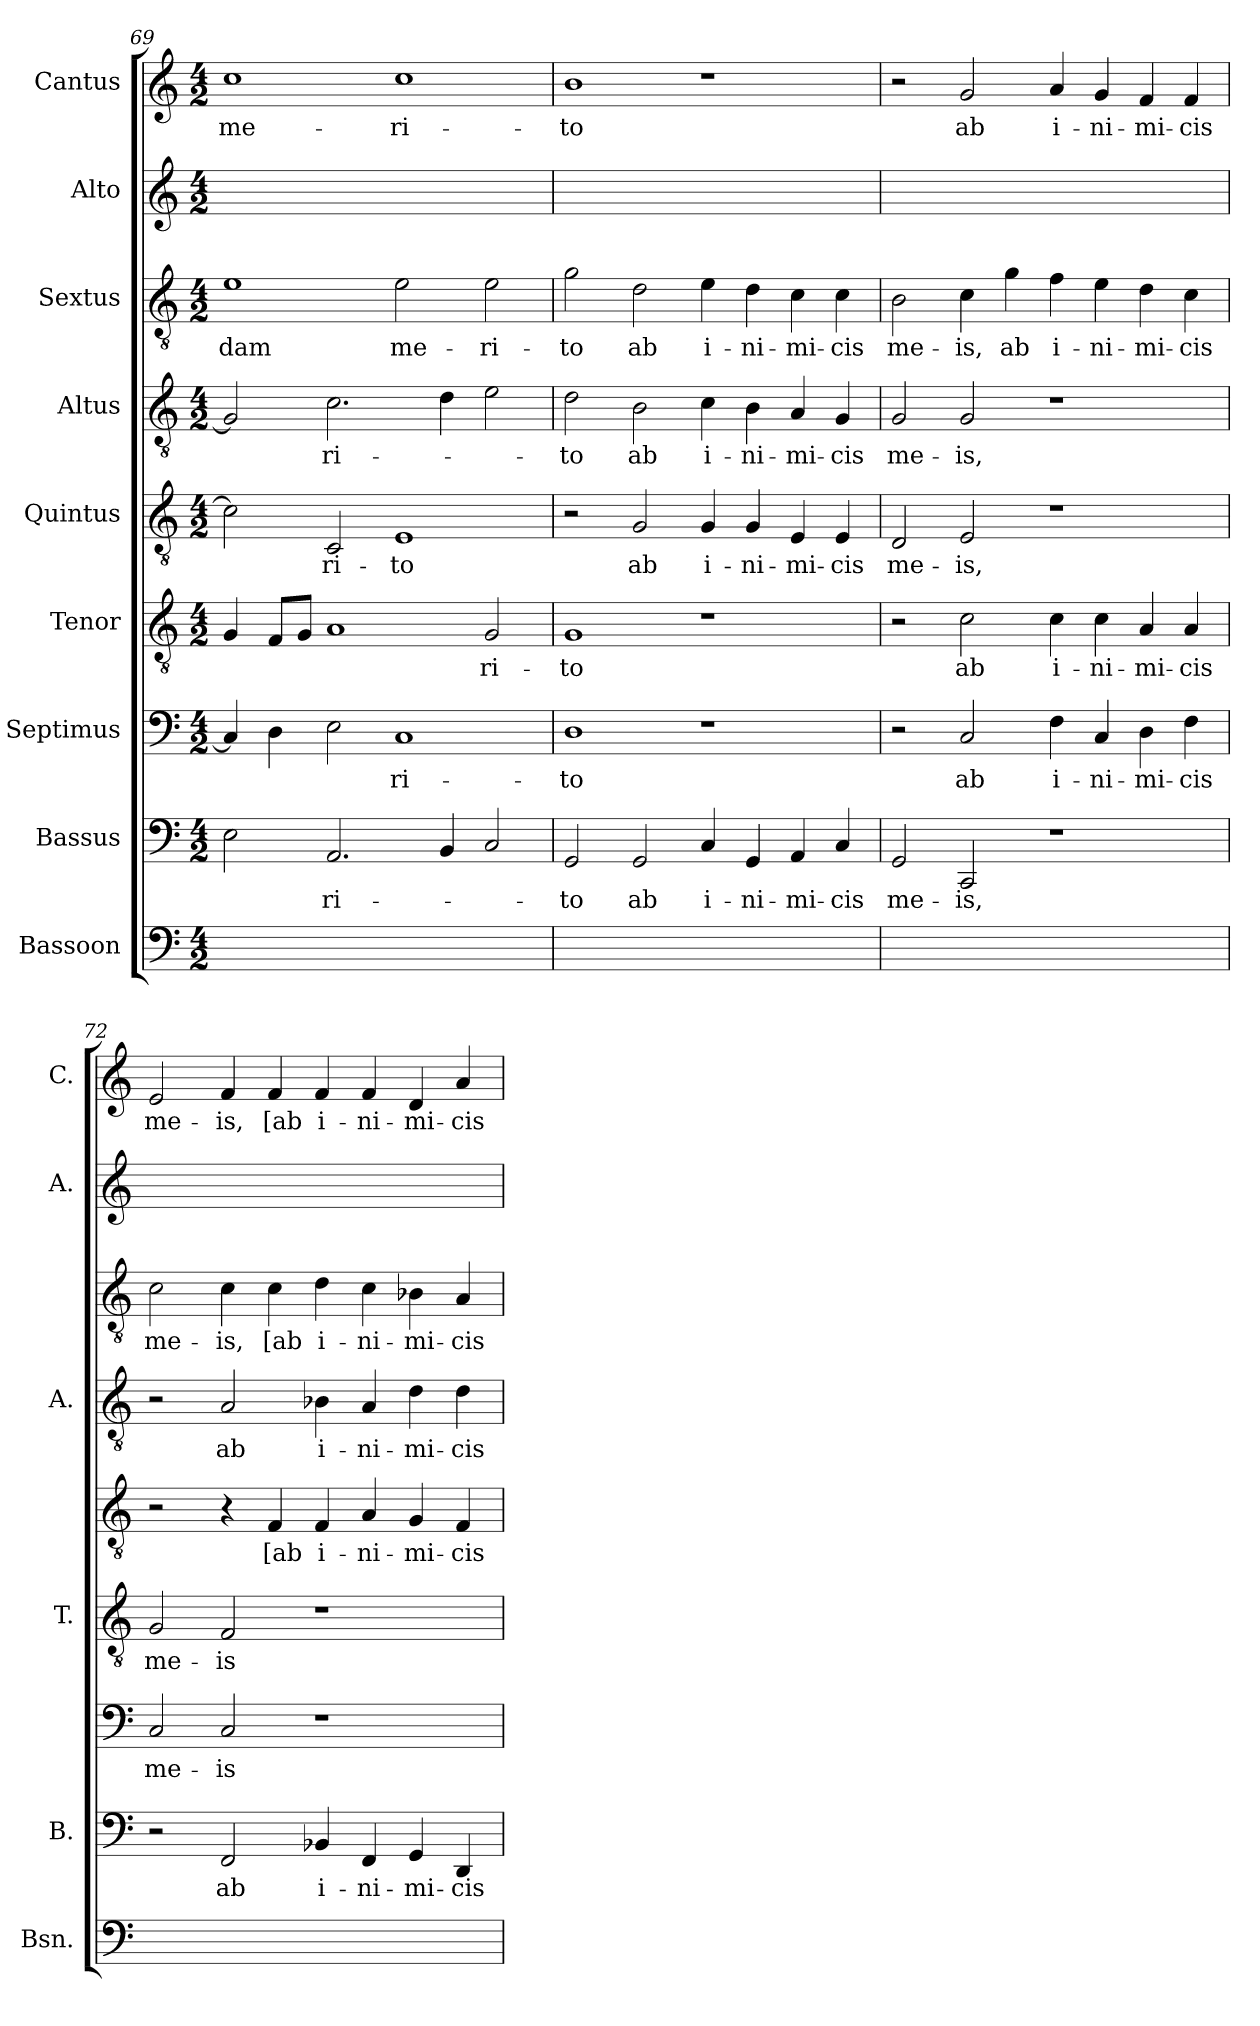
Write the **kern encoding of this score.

**kern	**text	**kern	**text	**kern	**text	**kern	**text	**kern	**text	**kern	**text	**kern	**text	**kern	**text	**kern	**text
*part9	*part9	*part8	*part8	*part7	*part7	*part6	*part6	*part5	*part5	*part4	*part4	*part3	*part3	*part2	*part2	*part1	*part1
*staff9	*staff9	*staff8	*staff8	*staff7	*staff7	*staff6	*staff6	*staff5	*staff5	*staff4	*staff4	*staff3	*staff3	*staff2	*staff2	*staff1	*staff1
*I"Bassoon	*	*I"Bassus	*	*I"Septimus	*	*I"Tenor	*	*I"Quintus	*	*I"Altus	*	*I"Sextus	*	*I"Alto	*	*I"Cantus	*
*I'Bsn.	*	*I'B.	*	*	*	*I'T.	*	*	*	*I'A.	*	*	*	*I'A.	*	*I'C.	*
!!LO:LB:g=z
*clefF4	*	*clefF4	*	*clefF4	*	*clefGv2	*	*clefGv2	*	*clefGv2	*	*clefGv2	*	*clefG2	*	*clefG2	*
*	*	*	*	*	*	*ITrd7c12	*	*ITrd7c12	*	*ITrd7c12	*	*ITrd7c12	*	*	*	*	*
*k[]	*	*k[]	*	*k[]	*	*k[]	*	*k[]	*	*k[]	*	*k[]	*	*k[]	*	*k[]	*
*C:	*	*C:	*	*C:	*	*C:	*	*C:	*	*C:	*	*C:	*	*C:	*	*C:	*
*M4/2	*	*M4/2	*	*M4/2	*	*M4/2	*	*M4/2	*	*M4/2	*	*M4/2	*	*M4/2	*	*M4/2	*
=69	=69	=69	=69	=69	=69	=69	=69	=69	=69	=69	=69	=69	=69	=69	=69	=69	=69
!	!	!	!	!	!	!	!	!	!	!	!	!	!LO:LY:b	!	!	!	!LO:LY:b
2E\yy	.	2E\	.	4C/]	.	4GG/	.	2C\]	.	2GG/]	.	1E	-dam	1ccyy	me-	1cc	me-
.	.	.	.	4D\	.	8FF/L	.	.	.	.	.	.	.	.	.	.	.
.	.	.	.	.	.	8GG/J	.	.	.	.	.	.	.	.	.	.	.
!	!	!	!LO:LY:b	!	!	!	!	!	!LO:LY:b	!	!LO:LY:b	!	!	!	!	!	!
2.AA/yy	-ri-	2.AA/	-ri-	2E\	.	1AA	.	2CC/	-ri-	2.C\	-ri-	.	.	.	.	.	.
!	!	!	!	!	!LO:LY:b	!	!	!	!LO:LY:b	!	!	!	!LO:LY:b	!	!	!	!LO:LY:b
.	.	.	.	1C	-ri-	.	.	1EE	-to	.	.	2E\	me-	1ccyy	-ri-	1cc	-ri-
4BB/yy	.	4BB/	.	.	.	.	.	.	.	4D\	.	.	.	.	.	.	.
!	!	!	!	!	!	!	!LO:LY:b	!	!	!	!	!	!LO:LY:b	!	!	!	!
2C/yy	.	2C/	.	.	.	2GG/	-ri-	.	.	2E\	.	2E\	-ri-	.	.	.	.
=70	=70	=70	=70	=70	=70	=70	=70	=70	=70	=70	=70	=70	=70	=70	=70	=70	=70
!	!	!	!LO:LY:b	!	!LO:LY:b	!	!LO:LY:b	!	!	!	!LO:LY:b	!	!LO:LY:b	!	!	!	!LO:LY:b
2GG/yy	-to	2GG/	-to	1D	-to	1GG	-to	2r	.	2D\	-to	2G\	-to	1byy	-to	1b	-to
!	!	!	!LO:LY:b	!	!	!	!	!	!LO:LY:b	!	!LO:LY:b	!	!LO:LY:b	!	!	!	!
2GG/yy	ab	2GG/	ab	.	.	.	.	2GG/	ab	2BB\	ab	2D\	ab	.	.	.	.
!	!	!	!LO:LY:b	!	!	!	!	!	!LO:LY:b	!	!LO:LY:b	!	!LO:LY:b	!	!	!	!
4C/yy	i-	4C/	i-	1r	.	1r	.	4GG/	i-	4C\	i-	4E\	i-	1ryy	.	1r	.
!	!	!	!LO:LY:b	!	!	!	!	!	!LO:LY:b	!	!LO:LY:b	!	!LO:LY:b	!	!	!	!
4GG/yy	-ni-	4GG/	-ni-	.	.	.	.	4GG/	-ni-	4BB\	-ni-	4D\	-ni-	.	.	.	.
!	!	!	!LO:LY:b	!	!	!	!	!	!LO:LY:b	!	!LO:LY:b	!	!LO:LY:b	!	!	!	!
4AA/yy	-mi-	4AA/	-mi-	.	.	.	.	4EE/	-mi-	4AA/	-mi-	4C\	-mi-	.	.	.	.
!	!	!	!LO:LY:b	!	!	!	!	!	!LO:LY:b	!	!LO:LY:b	!	!LO:LY:b	!	!	!	!
4C/yy	-cis	4C/	-cis	.	.	.	.	4EE/	-cis	4GG/	-cis	4C\	-cis	.	.	.	.
=71	=71	=71	=71	=71	=71	=71	=71	=71	=71	=71	=71	=71	=71	=71	=71	=71	=71
!	!	!	!LO:LY:b	!	!	!	!	!	!LO:LY:b	!	!LO:LY:b	!	!LO:LY:b	!	!	!	!
2GG/yy	me-	2GG/	me-	2r	.	2r	.	2DD/	me-	2GG/	me-	2BB\	me-	2ryy	.	2r	.
!	!	!	!LO:LY:b	!	!LO:LY:b	!	!LO:LY:b	!	!LO:LY:b	!	!LO:LY:b	!	!LO:LY:b	!	!	!	!LO:LY:b
2CC/yy	-is,	2CC/	-is,	2C/	ab	2C\	ab	2EE/	-is,	2GG/	-is,	4C\	-is,	2g/yy	ab	2g/	ab
!	!	!	!	!	!	!	!	!	!	!	!	!	!LO:LY:b	!	!	!	!
.	.	.	.	.	.	.	.	.	.	.	.	4G\	ab	.	.	.	.
!	!	!	!	!	!LO:LY:b	!	!LO:LY:b	!	!	!	!	!	!LO:LY:b	!	!	!	!LO:LY:b
1ryy	.	1r	.	4F\	i-	4C\	i-	1r	.	1r	.	4F\	i-	4a/yy	i-	4a/	i-
!	!	!	!	!	!LO:LY:b	!	!LO:LY:b	!	!	!	!	!	!LO:LY:b	!	!	!	!LO:LY:b
.	.	.	.	4C/	-ni-	4C\	-ni-	.	.	.	.	4E\	-ni-	4g/yy	-ni-	4g/	-ni-
!	!	!	!	!	!LO:LY:b	!	!LO:LY:b	!	!	!	!	!	!LO:LY:b	!	!	!	!LO:LY:b
.	.	.	.	4D\	-mi-	4AA/	-mi-	.	.	.	.	4D\	-mi-	4f/yy	-mi-	4f/	-mi-
!	!	!	!	!	!LO:LY:b	!	!LO:LY:b	!	!	!	!	!	!LO:LY:b	!	!	!	!LO:LY:b
.	.	.	.	4F\	-cis	4AA/	-cis	.	.	.	.	4C\	-cis	4f/yy	-cis	4f/	-cis
=72	=72	=72	=72	=72	=72	=72	=72	=72	=72	=72	=72	=72	=72	=72	=72	=72	=72
!	!	!	!	!	!LO:LY:b	!	!LO:LY:b	!	!	!	!	!	!LO:LY:b	!	!	!	!LO:LY:b
2ryy	.	2r	.	2C/	me-	2GG/	me-	2r	.	2r	.	2C\	me-	2e/yy	me-	2e/	me-
!	!	!	!LO:LY:b	!	!LO:LY:b	!	!LO:LY:b	!	!	!	!LO:LY:b	!	!LO:LY:b	!	!	!	!LO:LY:b
2FF/yy	ab	2FF/	ab	2C/	-is	2FF/	-is	4r	.	2AA/	ab	4C\	-is,	4f/yy	-is,	4f/	-is,
!	!	!	!	!	!	!	!	!	!LO:LY:b	!	!	!	!LO:LY:b	!	!	!	!LO:LY:b
.	.	.	.	.	.	.	.	4FF/	[ab	.	.	4C\	[ab	4f/yy	[ab	4f/	[ab
!	!	!	!LO:LY:b	!	!	!	!	!	!LO:LY:b	!	!LO:LY:b	!	!LO:LY:b	!	!	!	!LO:LY:b
4BB-/yy	i-	4BB-X/	i-	1r	.	1r	.	4FF/	i-	4BB-X\	i-	4D\	i-	4f/yy	i-	4f/	i-
!	!	!	!LO:LY:b	!	!	!	!	!	!LO:LY:b	!	!LO:LY:b	!	!LO:LY:b	!	!	!	!LO:LY:b
4FF/yy	-ni-	4FF/	-ni-	.	.	.	.	4AA/	-ni-	4AA/	-ni-	4C\	-ni-	4f/yy	-ni-	4f/	-ni-
!	!	!	!LO:LY:b	!	!	!	!	!	!LO:LY:b	!	!LO:LY:b	!	!LO:LY:b	!	!	!	!LO:LY:b
4GG/yy	-mi-	4GG/	-mi-	.	.	.	.	4GG/	-mi-	4D\	-mi-	4BB-X\	-mi-	4d/yy	-mi-	4d/	-mi-
!	!	!	!LO:LY:b	!	!	!	!	!	!LO:LY:b	!	!LO:LY:b	!	!LO:LY:b	!	!	!	!LO:LY:b
4DD/yy	-cis	4DD/	-cis	.	.	.	.	4FF/	-cis	4D\	-cis	4AA/	-cis	4a/yy	-cis	4a/	-cis
=	=	=	=	=	=	=	=	=	=	=	=	=	=	=	=	=	=
*-	*-	*-	*-	*-	*-	*-	*-	*-	*-	*-	*-	*-	*-	*-	*-	*-	*-
